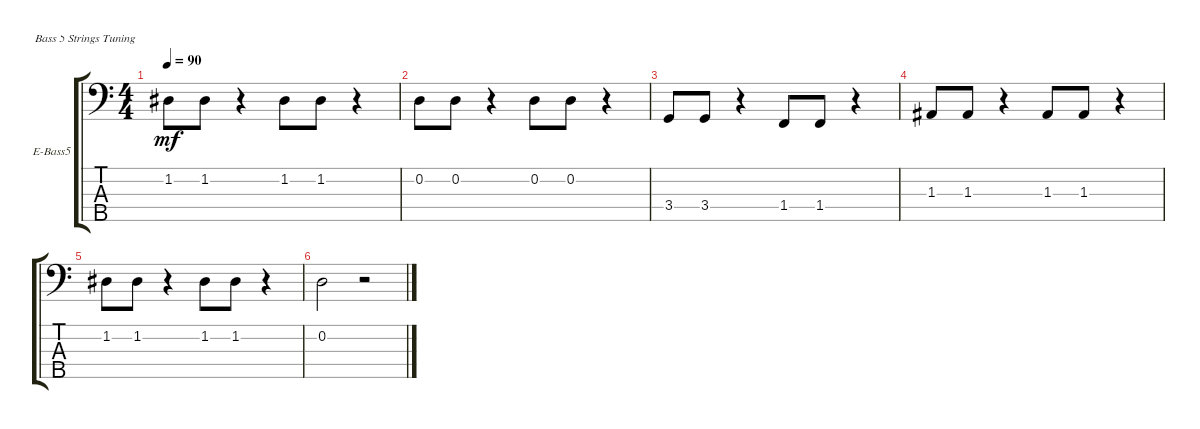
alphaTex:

\defaultSystemsLayout 4
\bracketExtendMode groupsimilarinstruments
\firstSystemTrackNameOrientation horizontal
\otherSystemsTrackNameOrientation horizontal
\track ("Electric Bass" "E-Bass5") {instrument electricbassfinger}
\staff {score tabs}
\tuning (G2 D2 A1 E1 B0)
\ts (4 4)
\tempo 90
\clef f4
\ks c
1.2.8{dy mf} 1.2.8 r.4 1.2.8 1.2.8 r.4 |
0.2.8 0.2.8 r.4 0.2.8 0.2.8 r.4 |
3.4.8 3.4.8 r.4 1.4.8 1.4.8 r.4 |
1.3.8 1.3.8 r.4 1.3.8 1.3.8 r.4 |
1.2.8 1.2.8 r.4 1.2.8 1.2.8 r.4 |
0.2.2 r.2
